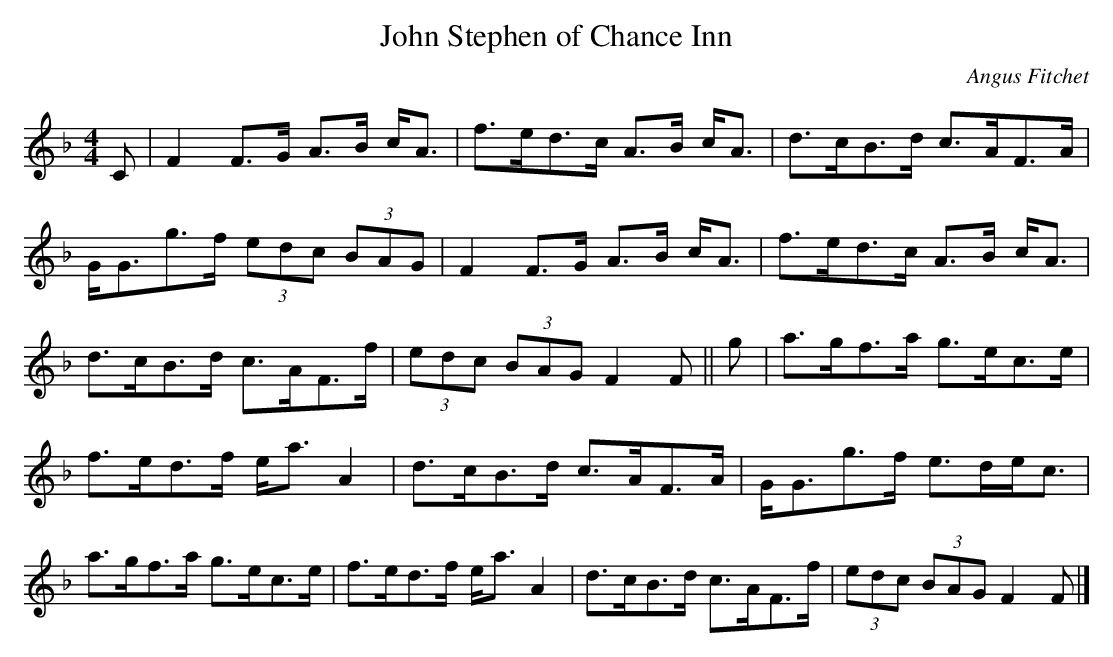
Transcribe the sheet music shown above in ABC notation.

X:1
T:John Stephen of Chance Inn
C:Angus Fitchet
M:4/4
L:1/8
K:F
C | F2 F>G A>B c<A | f>ed>c A>B c<A | d>cB>d c>AF>A |
G<Gg>f (3edc (3BAG | F2 F>G A>B c<A | f>ed>c A>B c<A |
d>cB>d c>AF>f | (3edc (3BAG F2 F || g | a>gf>a g>ec>e |
f>ed>f e<a A2 | d>cB>d c>AF>A | G<Gg>f e>de<c |
a>gf>a g>ec>e | f>ed>f e<a A2 | d>cB>d c>AF>f | (3edc (3BAG F2 F |]
